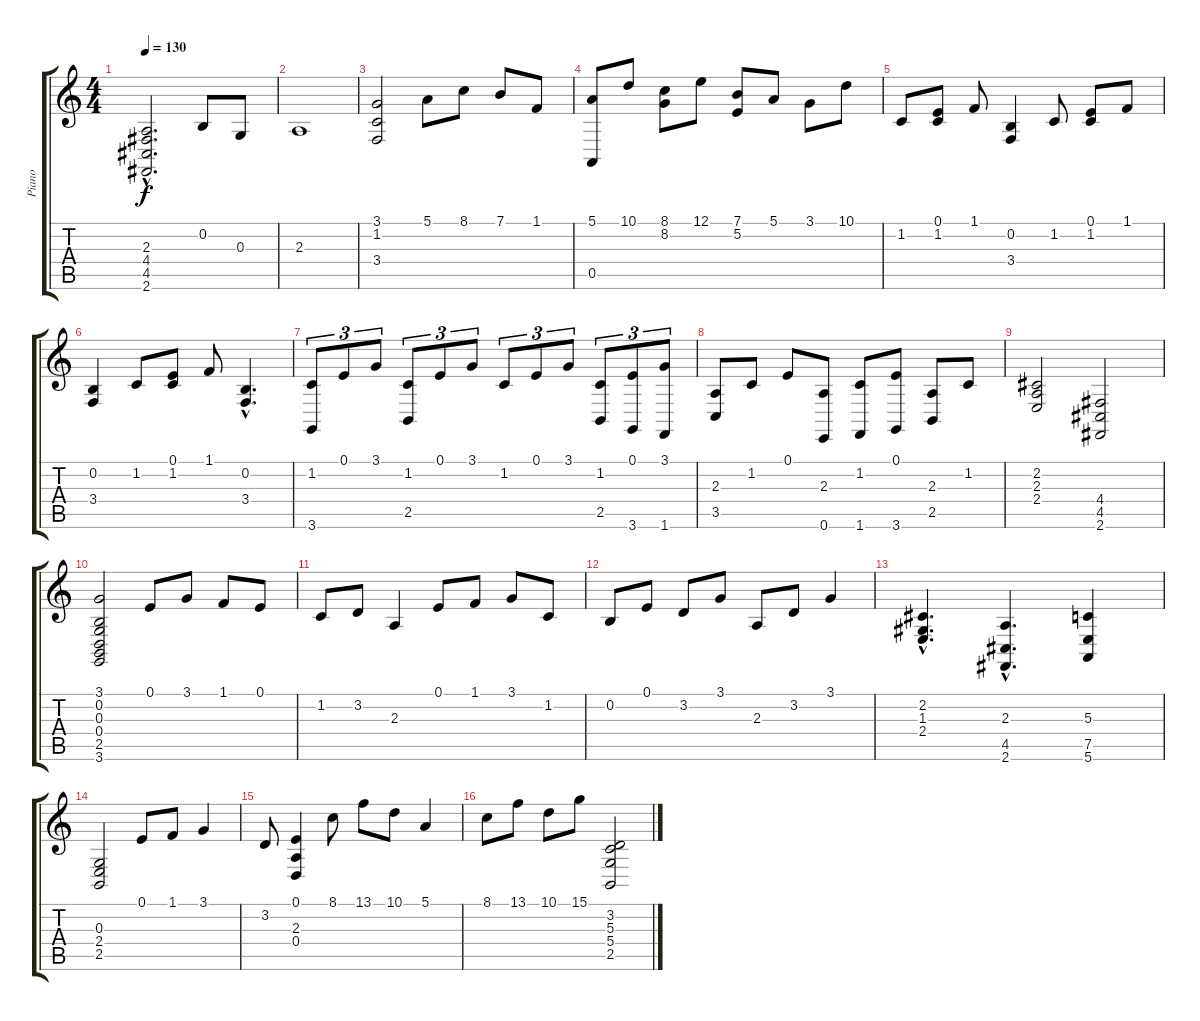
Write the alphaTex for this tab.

\track ("Piano" "Piano") {instrument acousticgrandpiano}
\staff {score tabs}
\tuning (E4 B3 G3 D3 A2 E2) {hide}
\ts (4 4)
\tempo 130
\clef g2
\ks c
(2.3{hac} 4.4{hac} 4.5{hac} 2.6{hac}).2{d dy f} 0.2.8 0.3.8 |
2.3.1 |
(3.1 1.2 3.4).2 5.1.8 8.1.8 7.1.8 1.1.8 |
(5.1 0.5).8 10.1.8 (8.1 8.2).8 12.1.8 (7.1 5.2).8 5.1.8 3.1.8 10.1.8 |
1.2.8 (0.1 1.2).8 1.1.8 (0.2 3.4).4 1.2.8 (0.1 1.2).8 1.1.8 |
(0.2 3.4).4 1.2.8 (0.1 1.2).8 1.1.8 (0.2{hac} 3.4{hac}).4{d} |
(1.2 3.6).8{tu (3 2)} 0.1.8{tu (3 2)} 3.1.8{tu (3 2)} (1.2 2.5).8{tu (3 2)} 0.1.8{tu (3 2)} 3.1.8{tu (3 2)} 1.2.8{tu (3 2)} 0.1.8{tu (3 2)} 3.1.8{tu (3 2)} (1.2 2.5).8{tu (3 2)} (0.1 3.6).8{tu (3 2)} (3.1 1.6).8{tu (3 2)} |
(2.3 3.5).8 1.2.8 0.1.8 (2.3 0.6).8 (1.2 1.6).8 (0.1 3.6).8 (2.3 2.5).8 1.2.8 |
(2.2 2.3 2.4).2 (4.4 4.5 2.6).2 |
(3.1 0.2 0.3 0.4 2.5 3.6).2 0.1.8 3.1.8 1.1.8 0.1.8 |
1.2.8 3.2.8 2.3.4 0.1.8 1.1.8 3.1.8 1.2.8 |
0.2.8 0.1.8 3.2.8 3.1.8 2.3.8 3.2.8 3.1.4 |
(2.2{hac} 1.3{hac} 2.4{hac}).4{d} (2.3{hac} 4.5{hac} 2.6{hac}).4{d} (5.3 7.5 5.6).4 |
(0.3 2.4 2.5).2 0.1.8 1.1.8 3.1.4 |
3.2.8 (0.1 2.3 0.4).4 8.1.8 13.1.8 10.1.8 5.1.4 |
8.1.8 13.1.8 10.1.8 15.1.8 (3.2 5.3 5.4 2.5).2
